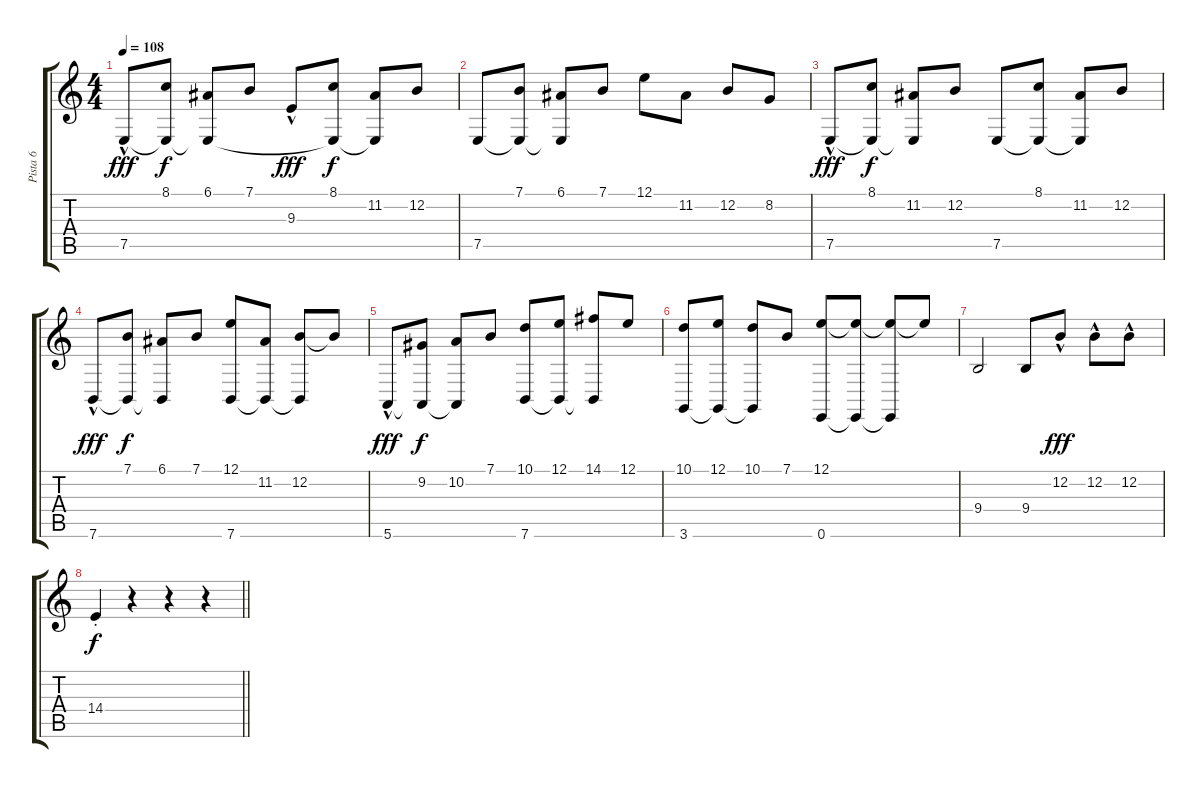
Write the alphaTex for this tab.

\track ("Pista 6" "Pista 6") {instrument acousticgrandpiano}
\staff {score tabs}
\tuning (E4 B3 G3 D3 A2 E2) {hide}
\ts (4 4)
\tempo 108
\clef g2
\ks c
7.5{hac}.8{dy fff volume 14 instrument acousticgrandpiano} (8.1 7.5{t}).8{dy f} (6.1 7.5{t}).8 7.1.8 9.3{hac}.8{dy fff instrument acousticgrandpiano} (8.1 7.5{t}).8{dy f} (11.2 7.5{t}).8 12.2.8 |
7.5.8 (7.1 7.5{t}).8 (6.1 7.5{t}).8 7.1.8 12.1.8 11.2.8 12.2.8 8.2.8 |
7.5{hac}.8{dy fff volume 14 instrument acousticgrandpiano} (8.1 7.5{t}).8{dy f} (11.2 7.5{t}).8 12.2.8 7.5.8{instrument acousticgrandpiano} (8.1 7.5{t}).8 (11.2 7.5{t}).8 12.2.8 |
7.6{hac}.8{dy fff} (7.1 7.6{t}).8{dy f} (6.1 7.6{t}).8 7.1.8 (12.1 7.6).8 (11.2 7.6{t}).8 (12.2 7.6{t}).8 12.2{t}.8 |
5.6{hac}.8{dy fff} (9.2 5.6{t}).8{dy f} (10.2 5.6{t}).8 7.1.8 (10.1 7.6).8 (12.1 7.6{t}).8 (14.1 7.6{t}).8 12.1.8 |
(10.1 3.6).8 (12.1 3.6{t}).8 (10.1 3.6{t}).8 7.1.8 (12.1 0.6).8 (12.1{t} 0.6{t}).8 (12.1{t} 0.6{t}).8 12.1{t}.8 |
9.4.2 9.4.8 12.2{hac}.8{dy fff} 12.2{hac}.8 12.2{hac}.8 |
\barLineRight lightlight
14.4{st}.4{dy f} r.4 r.4 r.4
